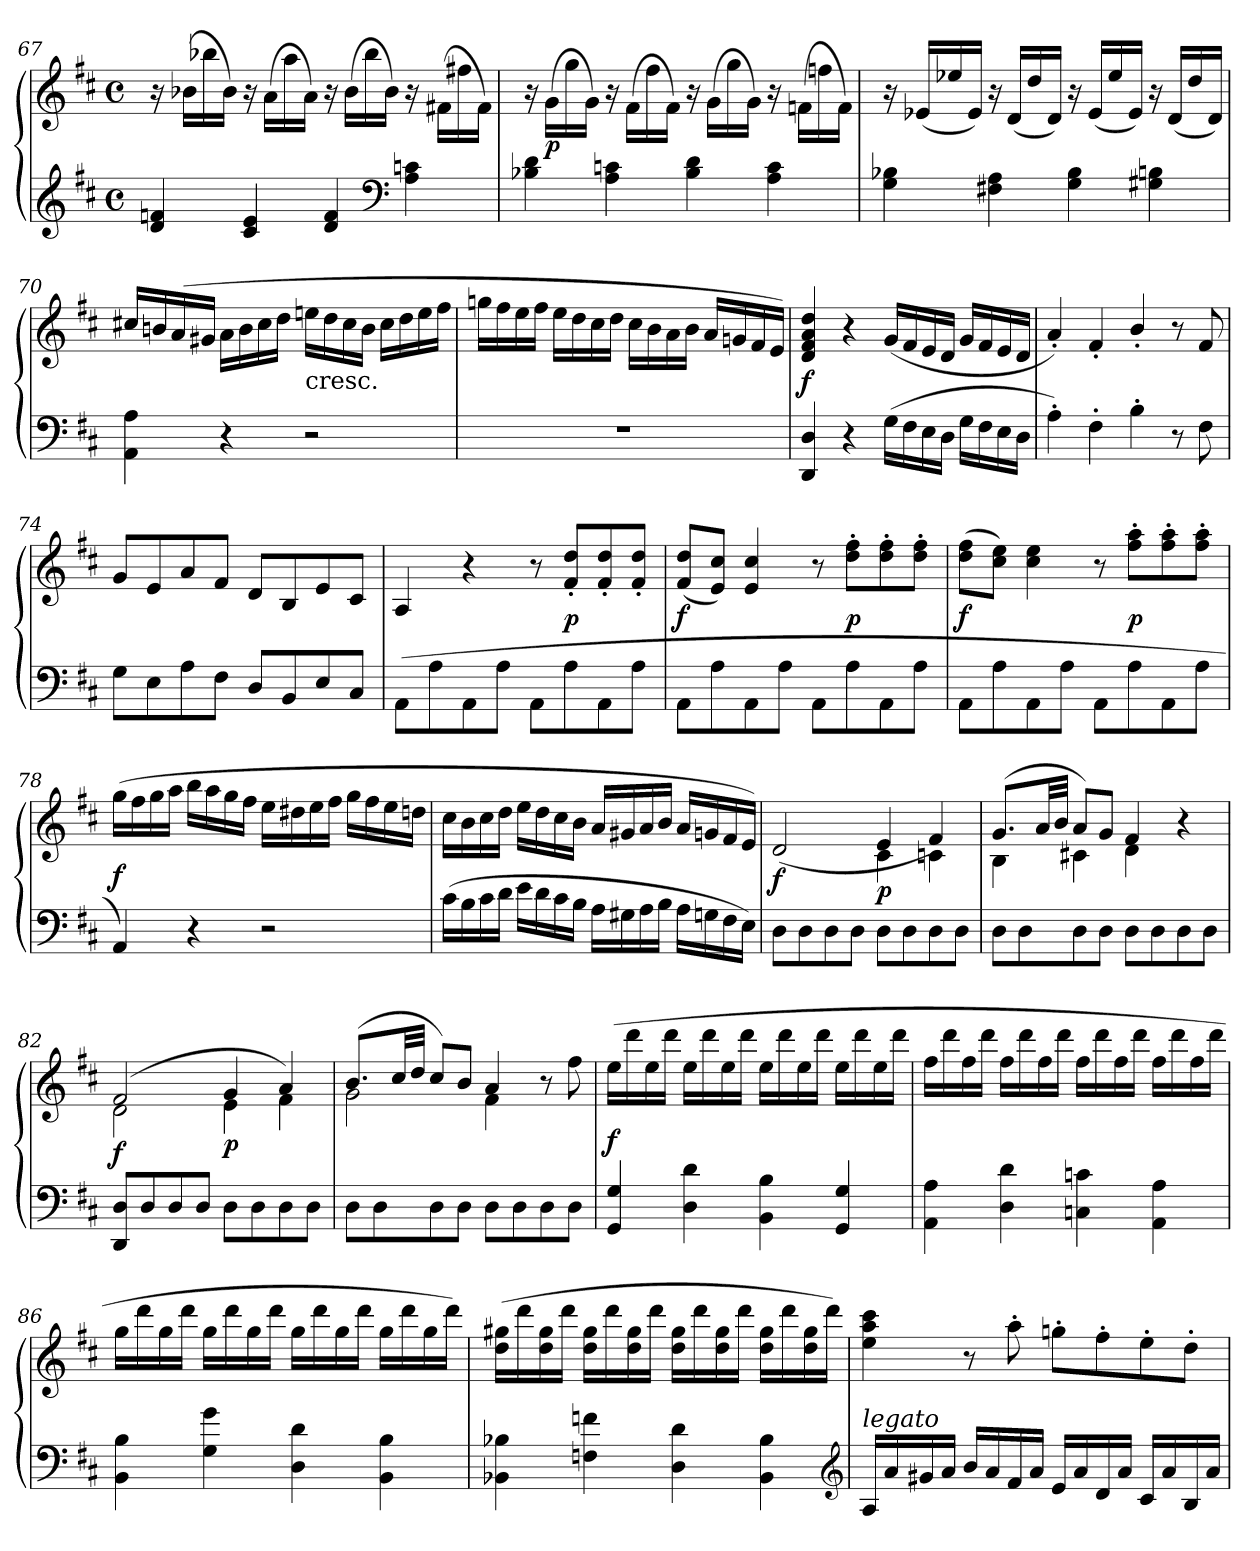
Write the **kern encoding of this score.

**kern	**kern	**dynam
*part1	*part1	*part1
*staff2	*staff1	*staff1/2
*clefG2	*clefG2	*
*k[f#c#]	*k[f#c#]	*
*D:	*D:	*
*M4/4	*M4/4	*
*met(c)	*met(c)	*
=67	=67	=67
4d 4fn	16r	.
.	(16b-XLL	.
.	16bb-X	.
.	16b-JJ)	.
4c# 4e	16r	.
.	(16aLL	.
.	16aa	.
.	16aJJ)	.
4d 4f	16r	.
.	(16b-LL	.
.	16bb-	.
.	16b-JJ)	.
*clefF4	*	*
4A 4cn	16r	.
.	(16f#X\LL	.
.	16ff#X\	.
.	16f#\JJ)	.
=68	=68	=68
4B-X 4d	16r	.
.	(16gLL	p
.	16gg	.
.	16gJJ)	.
4A 4cn	16r	.
.	(16f#\LL	.
.	16ff#\	.
.	16f#\JJ)	.
4B- 4d	16r	.
.	(16gLL	.
.	16gg	.
.	16gJJ)	.
4A 4c	16r	.
.	(16fn\LL	.
.	16ffn\	.
.	16f\JJ)	.
=69	=69	=69
4G 4B-X	16r	.
.	(16e-XLL	.
.	16ee-X	.
.	16e-JJ)	.
4F#X 4A	16r	.
.	(16dLL	.
.	16dd	.
.	16dJJ)	.
4G 4B-	16r	.
.	(16e-LL	.
.	16ee-	.
.	16e-JJ)	.
4G#X 4Bn	16r	.
.	(16dLL	.
.	16dd	.
.	16dJJ)	.
=70	=70	=70
4AA 4A	16cc#XLL	.
.	16bn	.
.	(16a	.
.	16g#XJJ	.
4r	16aLL	.
.	16b	.
.	16cc#	.
.	16ddJJ	.
!	!LO:TX:c:t=cresc.	!
2r	16eenLL	.
.	16dd	.
.	16cc#	.
.	16bJJ	.
.	16cc#LL	.
.	16dd	.
.	16ee	.
.	16ff#JJ	.
=71	=71	=71
1r	16ggnLL	.
.	16ff#	.
.	16ee	.
.	16ff#JJ	.
.	16eeLL	.
.	16dd	.
.	16cc#	.
.	16ddJJ	.
.	16cc#LL	.
.	16b	.
.	16a	.
.	16bJJ	.
.	16aLL	.
.	16gn	.
.	16f#	.
.	16eJJ)	.
=72	=72	=72
4DD 4D	4d 4f# 4a 4dd	f
4r	4r	.
(16GLL	(16gLL	.
16F#	16f#	.
16E	16e	.
16DJJ	16dJJ	.
16GLL	16gLL	.
16F#	16f#	.
16E	16e	.
16DJJ	16dJJ	.
=73	=73	=73
4A')	4a')	.
4F#'	4f#'	.
4B'	4b'/	.
8r	8r	.
8F#	8f#	.
=74	=74	=74
8GL	8gL	.
8E	8e	.
8A	8a	.
8F#J	8f#J	.
8DL	8dL	.
8BB	8B	.
8E	8e	.
8C#J	8c#J	.
=75	=75	=75
(>8AAL	4A	.
8A	.	.
8AA	4r	.
8AJ	.	.
8AAL	8r	.
8A	8f#' 8dd'L	p
8AA	8f#' 8dd'	.
8AJ	8f#' 8dd'J	.
=76	=76	=76
8AAL	(8f# 8ddL	f
8A	8e 8cc#J)	.
8AA	4e 4cc#	.
8AJ	.	.
8AAL	8r	.
8A	8dd' 8ff#'L	p
8AA	8dd' 8ff#'	.
8AJ	8dd' 8ff#'J	.
=77	=77	=77
8AAL	(8dd 8ff#L	f
8A	8cc# 8eeJ)	.
8AA	4cc# 4ee	.
8AJ	.	.
8AAL	8r	.
8A	8ff#' 8aa'L	p
8AA	8ff#' 8aa'	.
8AJ	8ff#' 8aa'J	.
=78	=78	=78
4AA)	(16ggLL	f
.	16ff#	.
.	16gg	.
.	16aaJJ	.
4r	16bbLL	.
.	16aa	.
.	16gg	.
.	16ff#JJ	.
2r	16eeLL	.
.	16dd#X	.
.	16ee	.
.	16ff#JJ	.
.	16ggLL	.
.	16ff#	.
.	16ee	.
.	16ddnJJ	.
=79	=79	=79
(16c#LL	16cc#LL	.
16B	16b	.
16c#	16cc#	.
16dJJ	16ddJJ	.
16eLL	16eeLL	.
16d	16dd	.
16c#	16cc#	.
16BJJ	16bJJ	.
16ALL	16aLL	.
16G#X	16g#X	.
16A	16a	.
16BJJ	16bJJ	.
16ALL	16aLL	.
16Gn	16gn	.
16F#	16f#	.
16EJJ)	16eJJ)	.
=80	=80	=80
*	*^	*
8DL	(>2d	2ryy	f
8D	.	.	.
8D	.	.	.
8DJ	.	.	.
8DL	4e	4c#	p
8D	.	.	.
8D	4f#)	4cn	.
8DJ	.	.	.
=81	=81	=81	=81
8DL	(8.gL	4B	.
8D	.	.	.
.	32aLL	.	.
.	32bJJJ	.	.
8D	8aL)	4c#X	.
8DJ	8gJ	.	.
8DL	4f#	4d	.
8D	.	.	.
8D	4r	4ryy	.
8DJ	.	.	.
=82	=82	=82	=82
8DD 8DL	(2f#	2d	f
8D	.	.	.
8D	.	.	.
8DJ	.	.	.
8DL	4g	4e	p
8D	.	.	.
8D	4a)	4f#	.
8DJ	.	.	.
=83	=83	=83	=83
8DL	(8.bL	2g	.
8D	.	.	.
.	32cc#LL	.	.
.	32ddJJJ	.	.
8D	8cc#L)	.	.
8DJ	8bJ	.	.
8DL	4a	4f#	.
8D	.	.	.
8D	4ryy	8r	.
8DJ	.	8ff#	.
*	*v	*v	*
=84	=84	=84
4GG 4G	(16eeLL	f
.	16ddd	.
.	16ee	.
.	16dddJJ	.
4D 4d	16eeLL	.
.	16ddd	.
.	16ee	.
.	16dddJJ	.
4BB 4B	16eeLL	.
.	16ddd	.
.	16ee	.
.	16dddJJ	.
4GG 4G	16eeLL	.
.	16ddd	.
.	16ee	.
.	16dddJJ	.
=85	=85	=85
4AA 4A	16ff#LL	.
.	16ddd	.
.	16ff#	.
.	16dddJJ	.
4D 4d	16ff#LL	.
.	16ddd	.
.	16ff#	.
.	16dddJJ	.
4Cn 4cn	16ff#LL	.
.	16ddd	.
.	16ff#	.
.	16dddJJ	.
4AA 4A	16ff#LL	.
.	16ddd	.
.	16ff#	.
.	16dddJJ	.
=86	=86	=86
4BB 4B	16ggLL	.
.	16ddd	.
.	16gg	.
.	16dddJJ	.
4G 4g	16ggLL	.
.	16ddd	.
.	16gg	.
.	16dddJJ	.
4D 4d	16ggLL	.
.	16ddd	.
.	16gg	.
.	16dddJJ	.
4BB 4B	16ggLL	.
.	16ddd	.
.	16gg	.
.	16dddJJ)	.
=87	=87	=87
4BB-X 4B-X	(16dd 16gg#XLL	.
.	16ddd	.
.	16dd 16gg#	.
.	16dddJJ	.
4Fn 4fn	16dd 16gg#LL	.
.	16ddd	.
.	16dd 16gg#	.
.	16dddJJ	.
4D 4d	16dd 16gg#LL	.
.	16ddd	.
.	16dd 16gg#	.
.	16dddJJ	.
4BB- 4B-	16dd 16gg#LL	.
.	16ddd	.
.	16dd 16gg#	.
.	16dddJJ)	.
*clefG2	*	*
=88	=88	=88
!LO:TX:a:i:t=legato	!	!
16ALL	4ee 4aa 4ccc#	.
16a	.	.
16g#X	.	.
16aJJ	.	.
16bLL	8r	.
16a	.	.
16f#	8aa'	.
16aJJ	.	.
16eLL	8ggn'L	.
16a	.	.
16d	8ff#'	.
16aJJ	.	.
16c#LL	8ee'	.
16a	.	.
16B	8dd'J	.
16aJJ	.	.
=	=	=
*-	*-	*-
